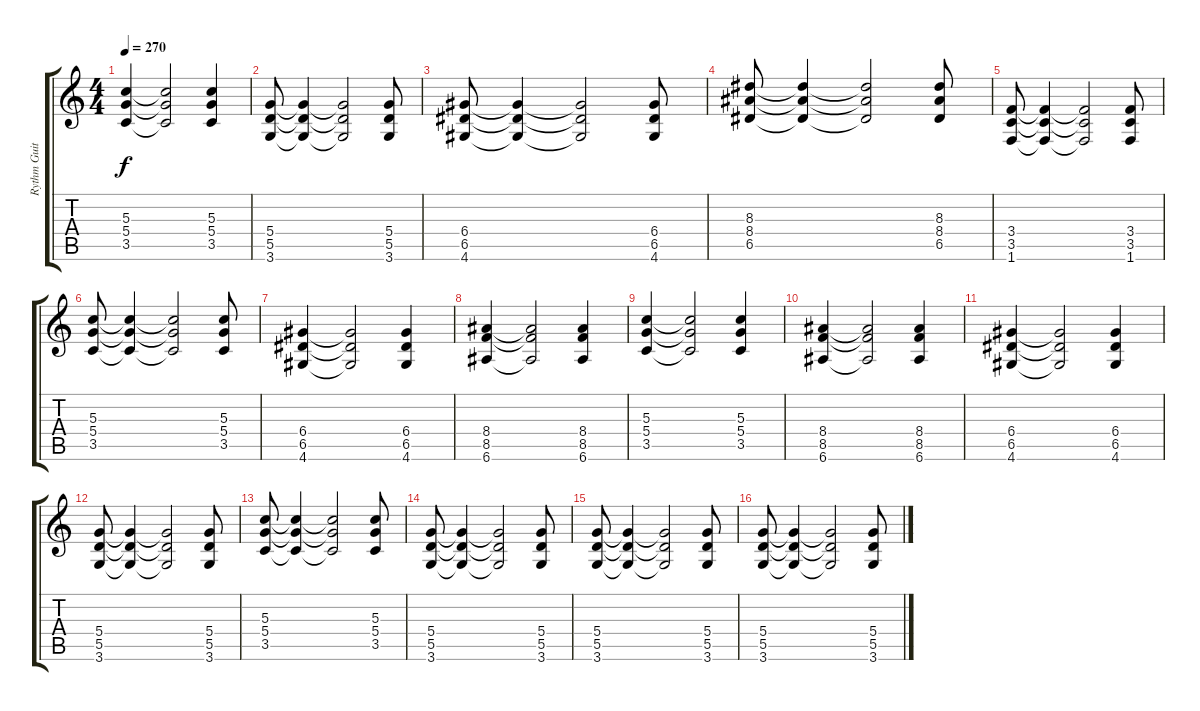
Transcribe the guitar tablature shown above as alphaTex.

\track ("Rythm Guitar" "Rythm Guit") {instrument overdrivenguitar}
\staff {score tabs}
\tuning (E4 B3 G3 D3 A2 E2) {hide}
\ts (4 4)
\tempo 270
\clef g2
\ks c
(5.3 5.4 3.5).4{dy f} (5.3{t} 5.4{t} 3.5{t}).2 (5.3 5.4 3.5).4 |
(5.4 5.5 3.6).8 (5.4{t} 5.5{t} 3.6{t}).4 (5.4{t} 5.5{t} 3.6{t}).2 (5.4 5.5 3.6).8 |
(6.4 6.5 4.6).8 (6.4{t} 6.5{t} 4.6{t}).4 (6.4{t} 6.5{t} 4.6{t}).2 (6.4 6.5 4.6).8 |
(8.3 8.4 6.5).8 (8.3{t} 8.4{t} 6.5{t}).4 (8.3{t} 8.4{t} 6.5{t}).2 (8.3 8.4 6.5).8 |
(3.4 3.5 1.6).8 (3.4{t} 3.5{t} 1.6{t}).4 (3.4{t} 3.5{t} 1.6{t}).2 (3.4 3.5 1.6).8 |
(5.3 5.4 3.5).8 (5.3{t} 5.4{t} 3.5{t}).4 (5.3{t} 5.4{t} 3.5{t}).2 (5.3 5.4 3.5).8 |
(6.4 6.5 4.6).4 (6.4{t} 6.5{t} 4.6{t}).2 (6.4 6.5 4.6).4 |
(8.4 8.5 6.6).4 (8.4{t} 8.5{t} 6.6{t}).2 (8.4 8.5 6.6).4 |
(5.3 5.4 3.5).4 (5.3{t} 5.4{t} 3.5{t}).2 (5.3 5.4 3.5).4 |
(8.4 8.5 6.6).4 (8.4{t} 8.5{t} 6.6{t}).2 (8.4 8.5 6.6).4 |
(6.4 6.5 4.6).4 (6.4{t} 6.5{t} 4.6{t}).2 (6.4 6.5 4.6).4 |
(5.4 5.5 3.6).8 (5.4{t} 5.5{t} 3.6{t}).4 (5.4{t} 5.5{t} 3.6{t}).2 (5.4 5.5 3.6).8 |
(5.3 5.4 3.5).8 (5.3{t} 5.4{t} 3.5{t}).4 (5.3{t} 5.4{t} 3.5{t}).2 (5.3 5.4 3.5).8 |
(5.4 5.5 3.6).8 (5.4{t} 5.5{t} 3.6{t}).4 (5.4{t} 5.5{t} 3.6{t}).2 (5.4 5.5 3.6).8 |
(5.4 5.5 3.6).8 (5.4{t} 5.5{t} 3.6{t}).4 (5.4{t} 5.5{t} 3.6{t}).2 (5.4 5.5 3.6).8 |
(5.4 5.5 3.6).8 (5.4{t} 5.5{t} 3.6{t}).4 (5.4{t} 5.5{t} 3.6{t}).2 (5.4 5.5 3.6).8
